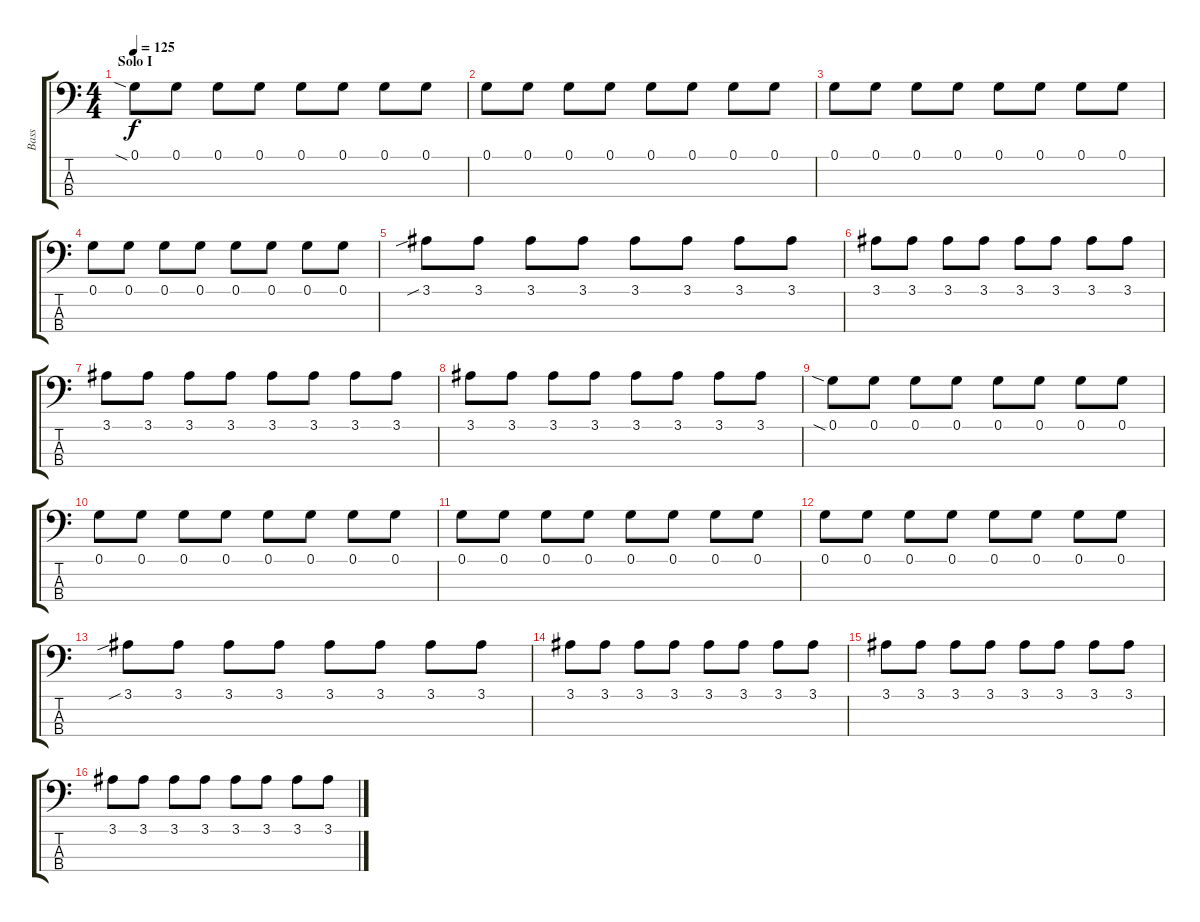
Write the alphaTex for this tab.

\track ("Bass" "Bass") {instrument electricbassfinger}
\staff {score tabs}
\tuning (G2 D2 A1 E1) {hide}
\ts (4 4)
\section ("" "Solo I")
\tempo 125
\clef f4
\ks c
0.1{sia}.8{dy f} 0.1.8 0.1.8 0.1.8 0.1.8 0.1.8 0.1.8 0.1.8 |
0.1.8 0.1.8 0.1.8 0.1.8 0.1.8 0.1.8 0.1.8 0.1.8 |
0.1.8 0.1.8 0.1.8 0.1.8 0.1.8 0.1.8 0.1.8 0.1.8 |
0.1.8 0.1.8 0.1.8 0.1.8 0.1.8 0.1.8 0.1.8 0.1.8 |
3.1{sib}.8 3.1.8 3.1.8 3.1.8 3.1.8 3.1.8 3.1.8 3.1.8 |
3.1.8 3.1.8 3.1.8 3.1.8 3.1.8 3.1.8 3.1.8 3.1.8 |
3.1.8 3.1.8 3.1.8 3.1.8 3.1.8 3.1.8 3.1.8 3.1.8 |
3.1.8 3.1.8 3.1.8 3.1.8 3.1.8 3.1.8 3.1.8 3.1.8 |
0.1{sia}.8 0.1.8 0.1.8 0.1.8 0.1.8 0.1.8 0.1.8 0.1.8 |
0.1.8 0.1.8 0.1.8 0.1.8 0.1.8 0.1.8 0.1.8 0.1.8 |
0.1.8 0.1.8 0.1.8 0.1.8 0.1.8 0.1.8 0.1.8 0.1.8 |
0.1.8 0.1.8 0.1.8 0.1.8 0.1.8 0.1.8 0.1.8 0.1.8 |
3.1{sib}.8 3.1.8 3.1.8 3.1.8 3.1.8 3.1.8 3.1.8 3.1.8 |
3.1.8 3.1.8 3.1.8 3.1.8 3.1.8 3.1.8 3.1.8 3.1.8 |
3.1.8 3.1.8 3.1.8 3.1.8 3.1.8 3.1.8 3.1.8 3.1.8 |
3.1.8 3.1.8 3.1.8 3.1.8 3.1.8 3.1.8 3.1.8 3.1.8
